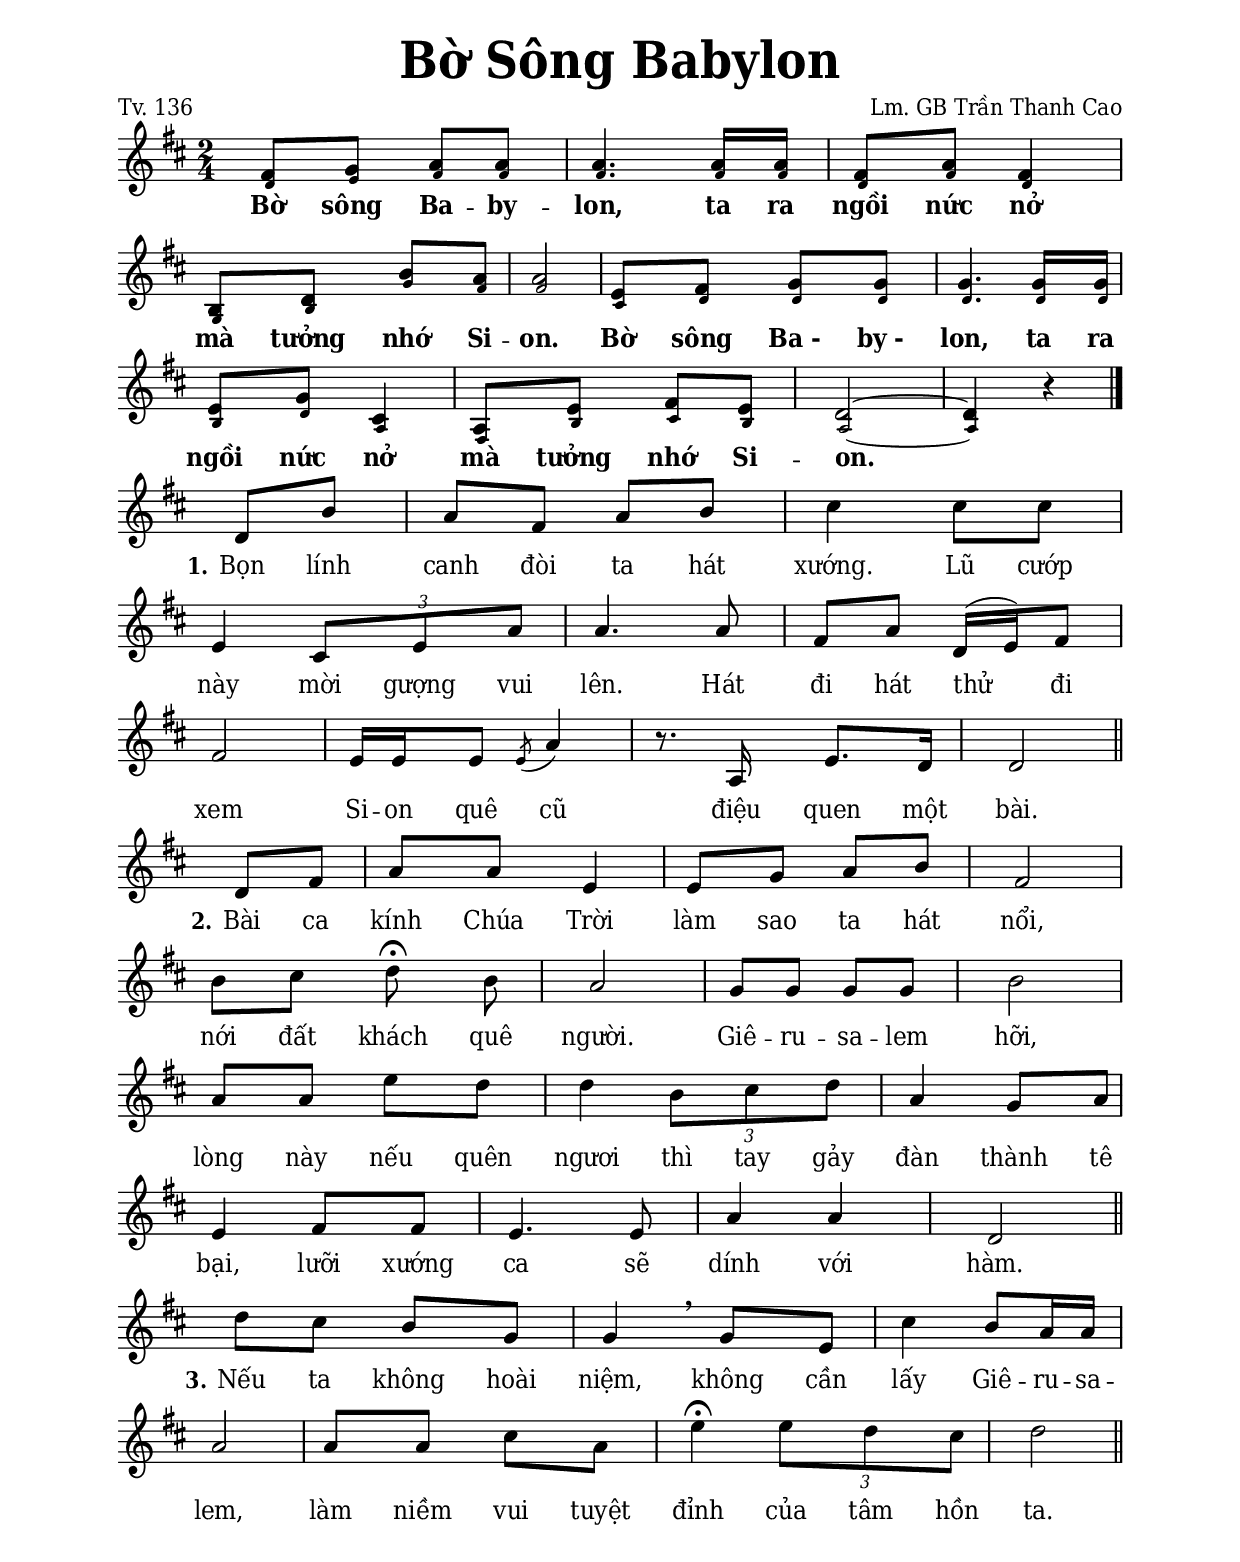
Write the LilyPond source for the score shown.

% Cài đặt chung
\version "2.22.1"
\include "english.ly"

\header {
  title = \markup { \fontsize #3 "Bờ Sông Babylon" }
  poet = "Tv. 136"
  composer = "Lm. GB Trần Thanh Cao"
  %arranger = " "
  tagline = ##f
}

% Nhạc điệp khúc
nhacDiepKhucSop = \relative c' {
  <>^\markup { \halign #45 " " }
  fs8 g a a |
  a4. a16 a |
  fs8 a fs4 |
  b,8 d b' a |
  a2 |
  e8 fs g g |
  g4. g16 g |
  e8 g cs,4 |
  a8 e' fs e |
  d2 ~ |
  d4 r \bar "|."
}

nhacDiepKhucBas = \relative c' {
  d8 e fs fs |
  fs4. fs16 fs |
  d8 fs d4 |
  g,8 b g' fs |
  fs2 |
  cs8 d d d |
  d4. d16 d |
  b8 d a4 |
  fs8 b cs b |
  a2 ~ |
  a4 r
}

% Nhạc phiên khúc
nhacPhienKhucMot = \relative c' {
  \partial 4 d8 b' |
  a fs a b |
  cs4 cs8 cs |
  e,4 \tuplet 3/2 { cs8 e a } |
  a4. a8 |
  fs8 a d,16 ^(e) fs8 |
  fs2 |
  e16 e e8 \acciaccatura e8 a4 |
  r8. a,16 e'8. d16 |
  d2 \bar "||"
}

nhacPhienKhucHai = \relative c' {
  \partial 4 d8 fs |
  a a e4 |
  e8 g a b |
  fs2 |
  b8 cs
  \autoBeamOff
  d \fermata b |
  \autoBeamOn
  a2 |
  g8 g g g |
  b2 |
  a8 a e' d |
  d4 \tuplet 3/2 { b8 cs d } |
  a4 g8 a |
  e4 fs8 fs |
  e4. e8 |
  a4 a |
  d,2 \bar "||"
}

nhacPhienKhucBa = \relative c'' {
  d8 cs b g |
  g4 \breathe g8 e |
  cs'4 b8 a16 a |
  a2 |
  a8 a cs a |
  e'4 \fermata \tuplet 3/2 { e8 d cs } |
  d2 \bar "||"
}

% Lời điệp khúc
loiDiepKhuc = \lyricmode {
  Bờ sông Ba -- by -- lon,
  ta ra ngồi nức nở mà tưởng nhớ Si -- on.
  Bờ sông "Ba -" "by -" lon,
  ta ra ngồi nức nở mà tưởng nhớ Si -- on.
}

% Lời phiên khúc
loiPhienKhucMot = \lyricmode {
  \set stanza = #"1."
  Bọn lính canh đòi ta hát xướng.
  Lũ cướp này mời gượng vui lên.
  Hát đi hát thử đi xem Si -- on quê cũ
  điệu quen một bài.
}

loiPhienKhucHai = \lyricmode {
  \set stanza = #"2."
  Bài ca kính Chúa Trời làm sao ta hát nổi,
  nới đất khách quê người.
  Giê -- ru -- sa -- lem hỡi,
  lòng này nếu quên ngươi
  thì tay gảy đàn thành tê bại,
  lưỡi xướng ca sẽ dính với hàm.
}

loiPhienKhucBa = \lyricmode {
  \set stanza = #"3."
  Nếu ta không hoài niệm,
  không cần lấy Giê -- ru -- sa -- lem,
  làm niềm vui tuyệt đỉnh của tâm hồn ta.
}


% Dàn trang
\paper {
  #(set-paper-size "a4")
  top-margin = 20\mm
  bottom-margin = 10\mm
  left-margin = 20\mm
  right-margin = 20\mm
  indent = #0
  #(define fonts
    (make-pango-font-tree
      "Deja Vu Serif Condensed"
      "Deja Vu Serif Condensed"
      "Deja Vu Serif Condensed"
      (/ 20 20)))
  page-count = #1
  system-system-spacing = #'((basic-distance . 11)
                             (minimum-distance . 11)
                             (padding . 1))
  score-system-spacing = #'((basic-distance . 11)
                             (minimum-distance . 11)
                             (padding . 1))
}

% Thiết lập tông và nhịp
TongNhip = { \key d \major \time 2/4 }

% Đổi kích thước nốt cho bè phụ
notBePhu =
#(define-music-function (font-size music) (number? ly:music?)
   (for-some-music
     (lambda (m)
       (if (music-is-of-type? m 'rhythmic-event)
           (begin
             (set! (ly:music-property m 'tweaks)
                   (cons `(font-size . ,font-size)
                         (ly:music-property m 'tweaks)))
             #t)
           #f))
     music)
   music)

\score {
  \new ChoirStaff <<
    \new Staff = diepKhuc \with {
        \consists "Merge_rests_engraver"
        %\magnifyStaff #(magstep +1)
        printPartCombineTexts = ##f
      }
      <<
      \new Voice \TongNhip \partCombine 
        \nhacDiepKhucSop
        \notBePhu -3 { \nhacDiepKhucBas }
      \new NullVoice = nhacThamChieu \nhacDiepKhucSop
      \new Lyrics \with {
          \override VerticalAxisGroup.
            nonstaff-relatedstaff-spacing.padding = #0.2
          \override VerticalAxisGroup.
            nonstaff-unrelatedstaff-spacing.padding = #0.5
        }
        \lyricsto nhacThamChieu \loiDiepKhuc
      >>
  >>
  \layout {
    \override Lyrics.LyricText.font-series = #'bold
    %\override Lyrics.LyricText.font-size = #+2
    \override Lyrics.LyricSpace.minimum-distance = #3.5
    \override Score.BarNumber.break-visibility = ##(#f #f #f)
    \override Score.SpacingSpanner.uniform-stretching = ##t
  }
}

\score {
  \new ChoirStaff <<
    \new Staff = phienKhuc \with {
        %\magnifyStaff #(magstep +1)
      }
      <<
      \new Voice = beSop {
        \key d \major \time 2/4 \nhacPhienKhucMot
      }
    >>
    \new Lyrics \with {
          \override VerticalAxisGroup.
            nonstaff-relatedstaff-spacing.padding = #1
          \override VerticalAxisGroup.
            nonstaff-unrelatedstaff-spacing.padding = #1
        }
        \lyricsto beSop \loiPhienKhucMot
  >>
  \layout {
    \override Staff.TimeSignature.transparent = ##t
    %\override Lyrics.LyricText.font-size = #+2
    \override Lyrics.LyricSpace.minimum-distance = #4
    \override Score.BarNumber.break-visibility = ##(#f #f #f)
    \override Score.SpacingSpanner.uniform-stretching = ##t
    
  } 
}

\score {
  \new ChoirStaff <<
    \new Staff = phienKhuc \with {
        %\magnifyStaff #(magstep +1)
      }
      <<
      \new Voice = beSop {
        \key d \major \time 2/4 \nhacPhienKhucHai
      }
    >>
    \new Lyrics \with {
          \override VerticalAxisGroup.
            nonstaff-relatedstaff-spacing.padding = #1
          \override VerticalAxisGroup.
            nonstaff-unrelatedstaff-spacing.padding = #1
        }
        \lyricsto beSop \loiPhienKhucHai
  >>
  \layout {
    \override Staff.TimeSignature.transparent = ##t
    %\override Lyrics.LyricText.font-size = #+2
    \override Lyrics.LyricSpace.minimum-distance = #4
    \override Score.BarNumber.break-visibility = ##(#f #f #f)
    \override Score.SpacingSpanner.uniform-stretching = ##t
    
  } 
}

\score {
  \new ChoirStaff <<
    \new Staff = phienKhuc \with {
        %\magnifyStaff #(magstep +1)
      }
      <<
      \new Voice = beSop {
        \key d \major \time 2/4 \nhacPhienKhucBa
      }
    >>
    \new Lyrics \with {
          \override VerticalAxisGroup.
            nonstaff-relatedstaff-spacing.padding = #1
          \override VerticalAxisGroup.
            nonstaff-unrelatedstaff-spacing.padding = #1
        }
        \lyricsto beSop \loiPhienKhucBa
  >>
  \layout {
    \override Staff.TimeSignature.transparent = ##t
    %\override Lyrics.LyricText.font-size = #+2
    \override Lyrics.LyricSpace.minimum-distance = #4
    \override Score.BarNumber.break-visibility = ##(#f #f #f)
    \override Score.SpacingSpanner.uniform-stretching = ##t
   
  } 
}
